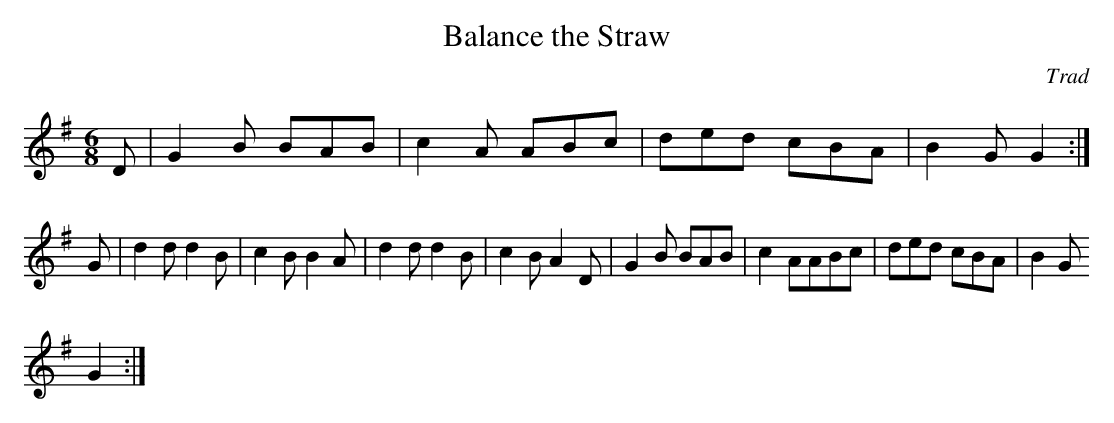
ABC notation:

X:1
T:Balance the Straw
C:Trad
M:6/8
L:1/8
K:G
D| G2 B BAB | c2 A ABc | ded cBA | B2 GG2 :|
 G|d2dd2B | c2BB2A| d2dd2B | c2BA2D| G2 B BAB | c2 AABc | ded cBA | B2 G
G2:|
